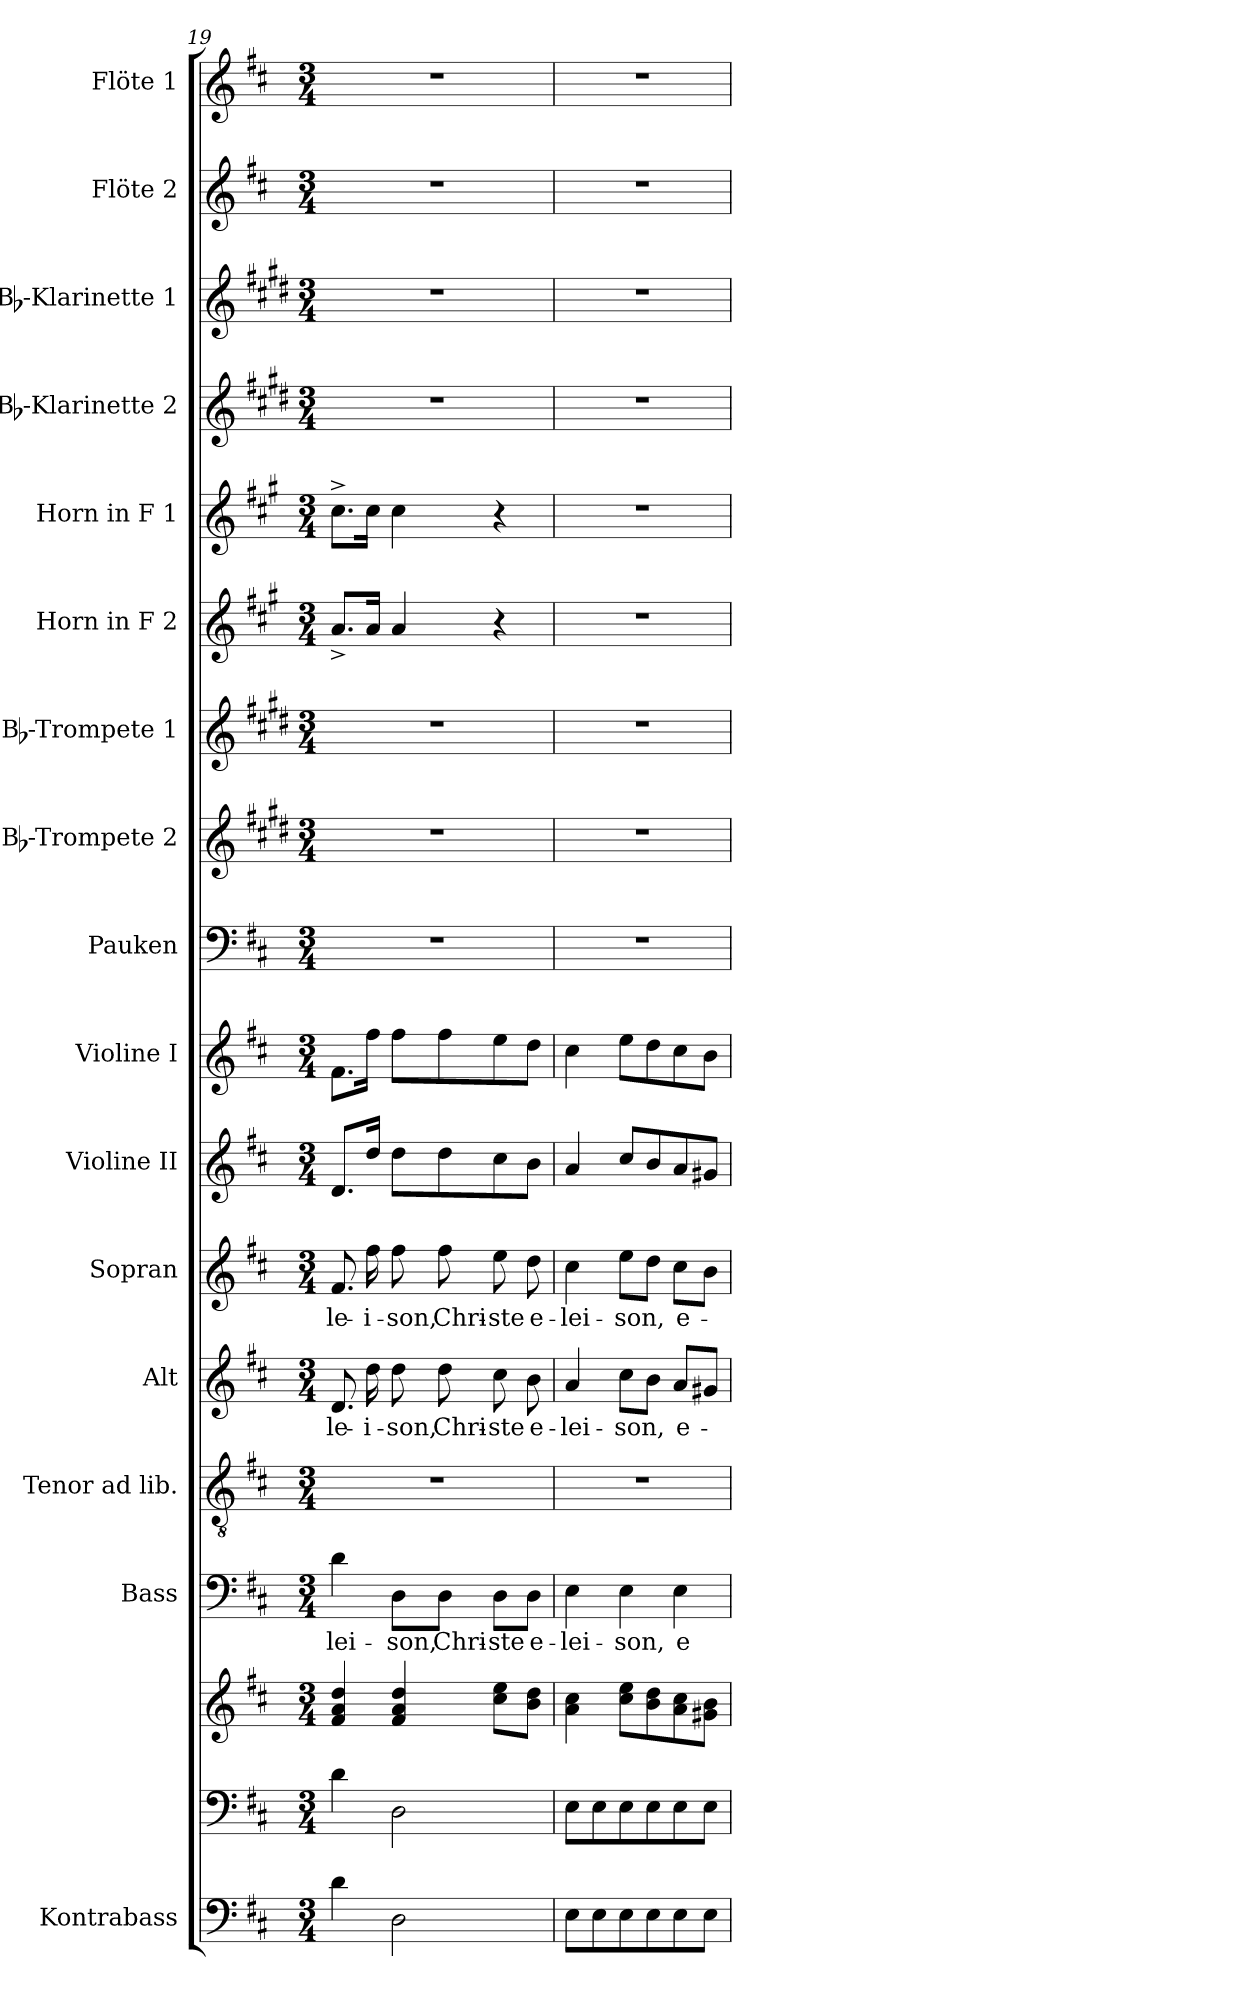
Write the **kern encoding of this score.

**kern	**kern	**kern	**kern	**text	**kern	**kern	**text	**kern	**text	**kern	**kern	**kern	**kern	**kern	**kern	**kern	**kern	**kern	**kern	**kern
*part17	*part16	*part16	*part15	*part15	*part14	*part13	*part13	*part12	*part12	*part11	*part10	*part9	*part8	*part7	*part6	*part5	*part4	*part3	*part2	*part1
*staff18	*staff17	*staff16	*staff15	*staff15	*staff14	*staff13	*staff13	*staff12	*staff12	*staff11	*staff10	*staff9	*staff8	*staff7	*staff6	*staff5	*staff4	*staff3	*staff2	*staff1
*I"Kontrabass	*	*	*I"Bass	*	*I"Tenor ad lib.	*I"Alt	*	*I"Sopran	*	*I"Violine II	*I"Violine I	*I"Pauken	*I"Bb-Trompete 2	*I"Bb-Trompete 1	*I"Horn in F 2	*I"Horn in F 1	*I"Bb-Klarinette 2	*I"Bb-Klarinette 1	*I"Flöte 2	*I"Flöte 1
*I'Kb.	*	*	*I'B.	*	*I'T.	*I'A.	*	*I'S.	*	*I'Vl. II	*I'Vl. I	*I'Pk.	*I'Bb Trp. 2	*I'Bb Trp. 1	*	*	*I'Bb Kl. 2	*I'Bb Kl. 1	*I'Fl. 2	*I'Fl. 1
*clefF4	*clefF4	*clefG2	*clefF4	*	*clefGv2	*clefG2	*	*clefG2	*	*clefG2	*clefG2	*clefF4	*clefG2	*clefG2	*clefG2	*clefG2	*clefG2	*clefG2	*clefG2	*clefG2
*ITrd7c12	*	*	*	*	*	*	*	*	*	*	*	*	*ITrd1c2	*ITrd1c2	*ITrd4c7	*ITrd4c7	*ITrd1c2	*ITrd1c2	*	*
*k[f#c#]	*k[f#c#]	*k[f#c#]	*k[f#c#]	*	*k[f#c#]	*k[f#c#]	*	*k[f#c#]	*	*k[f#c#]	*k[f#c#]	*k[f#c#]	*k[f#c#]	*k[f#c#]	*k[f#c#]	*k[f#c#]	*k[f#c#]	*k[f#c#]	*k[f#c#]	*k[f#c#]
*D:	*D:	*D:	*D:	*	*D:	*D:	*	*D:	*	*D:	*D:	*D:	*D:	*D:	*D:	*D:	*D:	*D:	*D:	*D:
*M3/4	*M3/4	*M3/4	*M3/4	*	*M3/4	*M3/4	*	*M3/4	*	*M3/4	*M3/4	*M3/4	*M3/4	*M3/4	*M3/4	*M3/4	*M3/4	*M3/4	*M3/4	*M3/4
=19	=19	=19	=19	=19	=19	=19	=19	=19	=19	=19	=19	=19	=19	=19	=19	=19	=19	=19	=19	=19
!	!	!	!	!LO:LY:b	!	!	!LO:LY:b	!	!LO:LY:b	!	!	!	!	!	!	!	!	!	!	!
4D\	4d\	4f#/ 4a/ 4dd/	4d\	-lei-	2.r	8.d/	-le-	8.f#/	-le-	8.d/L	8.f#\L	2.r	2.r	2.r	8.d^</L	8.f#^>\L	2.r	2.r	2.r	2.r
!	!	!	!	!	!	!	!LO:LY:b	!	!LO:LY:b	!	!	!	!	!	!	!	!	!	!	!
.	.	.	.	.	.	16dd\	-i-	16ff#\	-i-	16dd/Jk	16ff#\Jk	.	.	.	16d/Jk	16f#\Jk	.	.	.	.
!	!	!	!	!LO:LY:b	!	!	!LO:LY:b	!	!LO:LY:b	!	!	!	!	!	!	!	!	!	!	!
2DD\	2D\	4f#/ 4a/ 4dd/	8D\L	-son,	.	8dd\	-son,	8ff#\	-son,	8dd\L	8ff#\L	.	.	.	4d/	4f#\	.	.	.	.
!	!	!	!	!LO:LY:b	!	!	!LO:LY:b	!	!LO:LY:b	!	!	!	!	!	!	!	!	!	!	!
.	.	.	8D\J	Chri-	.	8dd\	Chri-	8ff#\	Chri-	8dd\	8ff#\	.	.	.	.	.	.	.	.	.
!	!	!	!	!LO:LY:b	!	!	!LO:LY:b	!	!LO:LY:b	!	!	!	!	!	!	!	!	!	!	!
.	.	8cc#\ 8ee\L	8D\L	-ste	.	8cc#\	-ste	8ee\	-ste	8cc#\	8ee\	.	.	.	4r	4r	.	.	.	.
!	!	!	!	!LO:LY:b	!	!	!LO:LY:b	!	!LO:LY:b	!	!	!	!	!	!	!	!	!	!	!
.	.	8b\ 8dd\J	8D\J	e-	.	8b\	e-	8dd\	e-	8b\J	8dd\J	.	.	.	.	.	.	.	.	.
=20	=20	=20	=20	=20	=20	=20	=20	=20	=20	=20	=20	=20	=20	=20	=20	=20	=20	=20	=20	=20
!	!	!	!	!LO:LY:b	!	!	!LO:LY:b	!	!LO:LY:b	!	!	!	!	!	!	!	!	!	!	!
8EE\L	8E\L	4a\ 4cc#\	4E\	-lei-	2.r	4a/	-lei-	4cc#\	-lei-	4a/	4cc#\	2.r	2.r	2.r	2.r	2.r	2.r	2.r	2.r	2.r
8EE\	8E\	.	.	.	.	.	.	.	.	.	.	.	.	.	.	.	.	.	.	.
!	!	!	!	!LO:LY:b	!	!	!LO:LY:b	!	!LO:LY:b	!	!	!	!	!	!	!	!	!	!	!
8EE\	8E\	8cc#\ 8ee\L	4E\	-son,	.	8cc#\L	-son,	8ee\L	-son,	8cc#/L	8ee\L	.	.	.	.	.	.	.	.	.
8EE\	8E\	8b\ 8dd\	.	.	.	8b\J	.	8dd\J	.	8b/	8dd\	.	.	.	.	.	.	.	.	.
!	!	!	!	!LO:LY:b	!	!	!LO:LY:b	!	!LO:LY:b	!	!	!	!	!	!	!	!	!	!	!
8EE\	8E\	8a\ 8cc#\	4E\	e-	.	8a/L	e-	8cc#\L	e-	8a/	8cc#\	.	.	.	.	.	.	.	.	.
8EE\J	8E\J	8g#X\ 8b\J	.	.	.	8g#X/J	.	8b\J	.	8g#X/J	8b\J	.	.	.	.	.	.	.	.	.
=	=	=	=	=	=	=	=	=	=	=	=	=	=	=	=	=	=	=	=	=
*-	*-	*-	*-	*-	*-	*-	*-	*-	*-	*-	*-	*-	*-	*-	*-	*-	*-	*-	*-	*-
